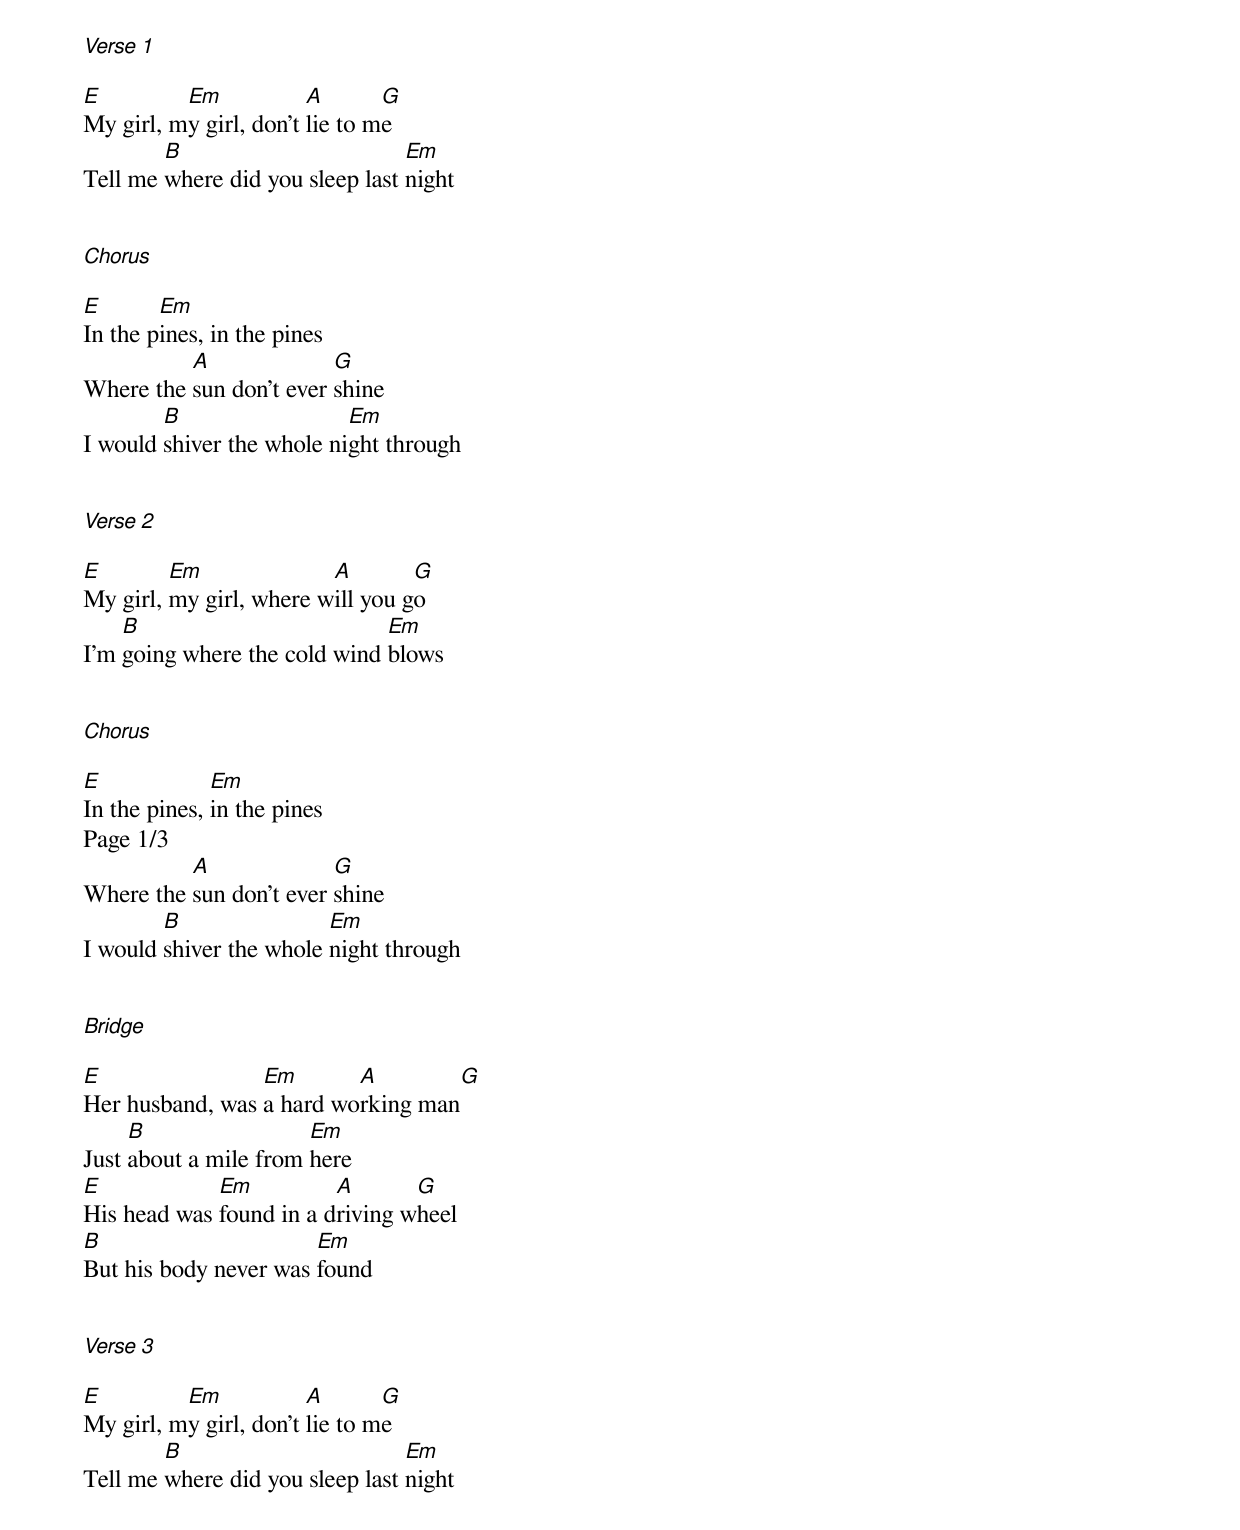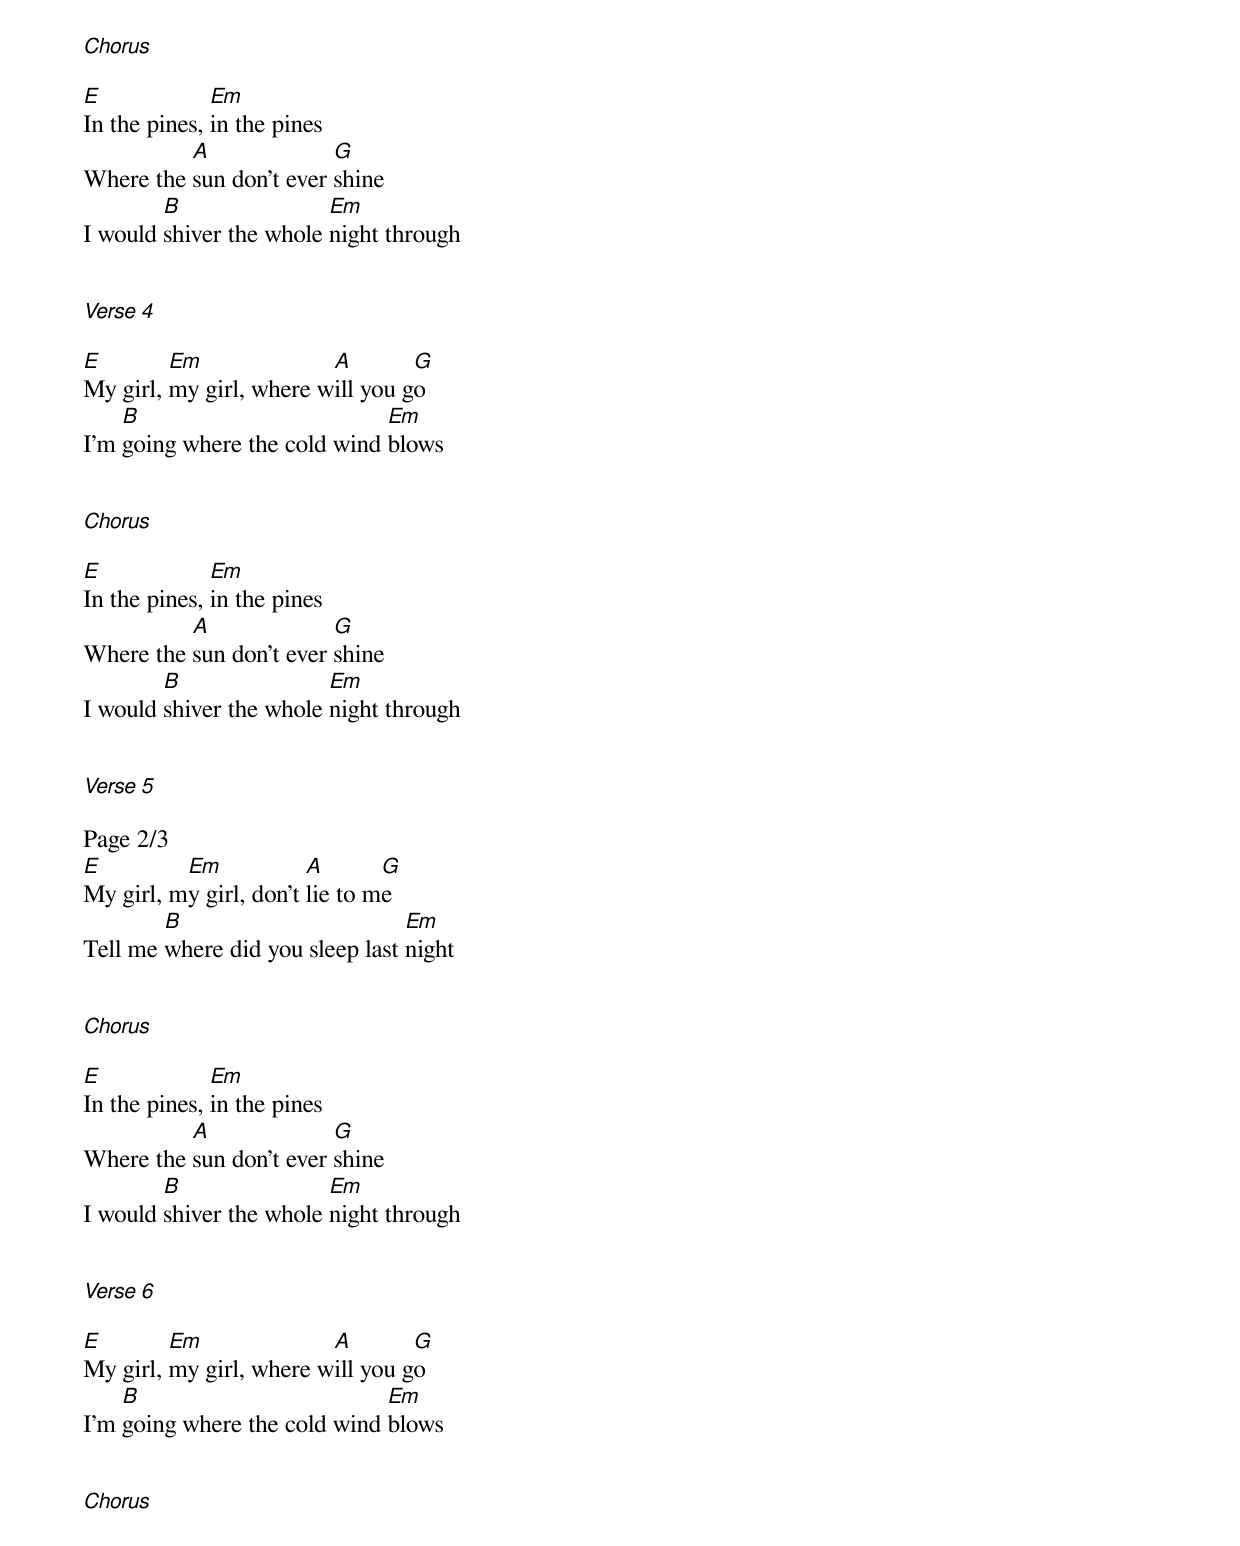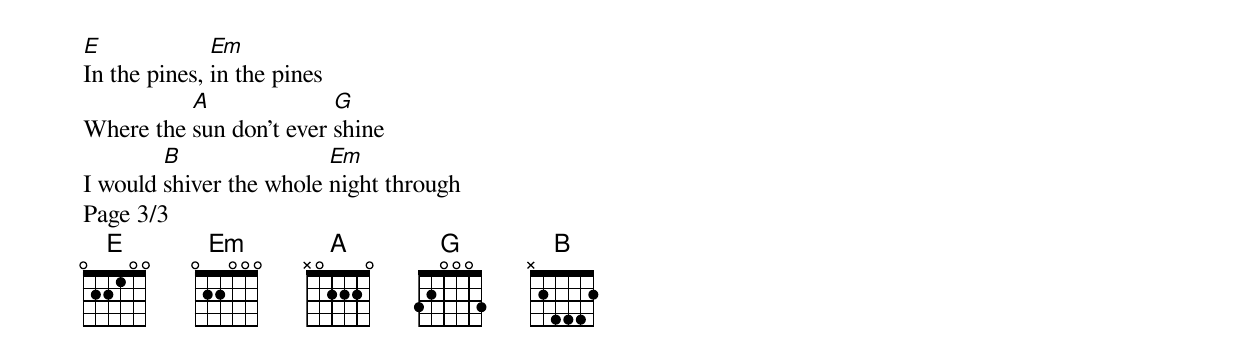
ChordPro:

[Verse 1]

[E]My girl, m[Em]y girl, don't [A]lie to m[G]e
Tell me [B]where did you sleep last [Em]night


[Chorus]

[E]In the p[Em]ines, in the pines
Where the [A]sun don't ever [G]shine
I would [B]shiver the whole ni[Em]ght through


[Verse 2]

[E]My girl, [Em]my girl, where w[A]ill you g[G]o
I'm [B]going where the cold wind [Em]blows


[Chorus]

[E]In the pines, [Em]in the pines
Page 1/3
Where the [A]sun don't ever [G]shine
I would [B]shiver the whole [Em]night through


[Bridge]

[E]Her husband, was [Em]a hard wo[A]rking man[G]
Just [B]about a mile from [Em]here
[E]His head was [Em]found in a d[A]riving w[G]heel
[B]But his body never was [Em]found


[Verse 3]

[E]My girl, m[Em]y girl, don't [A]lie to m[G]e
Tell me [B]where did you sleep last [Em]night


[Chorus]

[E]In the pines, [Em]in the pines
Where the [A]sun don't ever [G]shine
I would [B]shiver the whole [Em]night through


[Verse 4]

[E]My girl, [Em]my girl, where w[A]ill you g[G]o
I'm [B]going where the cold wind [Em]blows


[Chorus]

[E]In the pines, [Em]in the pines
Where the [A]sun don't ever [G]shine
I would [B]shiver the whole [Em]night through


[Verse 5]

Page 2/3
[E]My girl, m[Em]y girl, don't [A]lie to m[G]e
Tell me [B]where did you sleep last [Em]night


[Chorus]

[E]In the pines, [Em]in the pines
Where the [A]sun don't ever [G]shine
I would [B]shiver the whole [Em]night through


[Verse 6]

[E]My girl, [Em]my girl, where w[A]ill you g[G]o
I'm [B]going where the cold wind [Em]blows


[Chorus]

[E]In the pines, [Em]in the pines
Where the [A]sun don't ever [G]shine
I would [B]shiver the whole [Em]night through
Page 3/3
